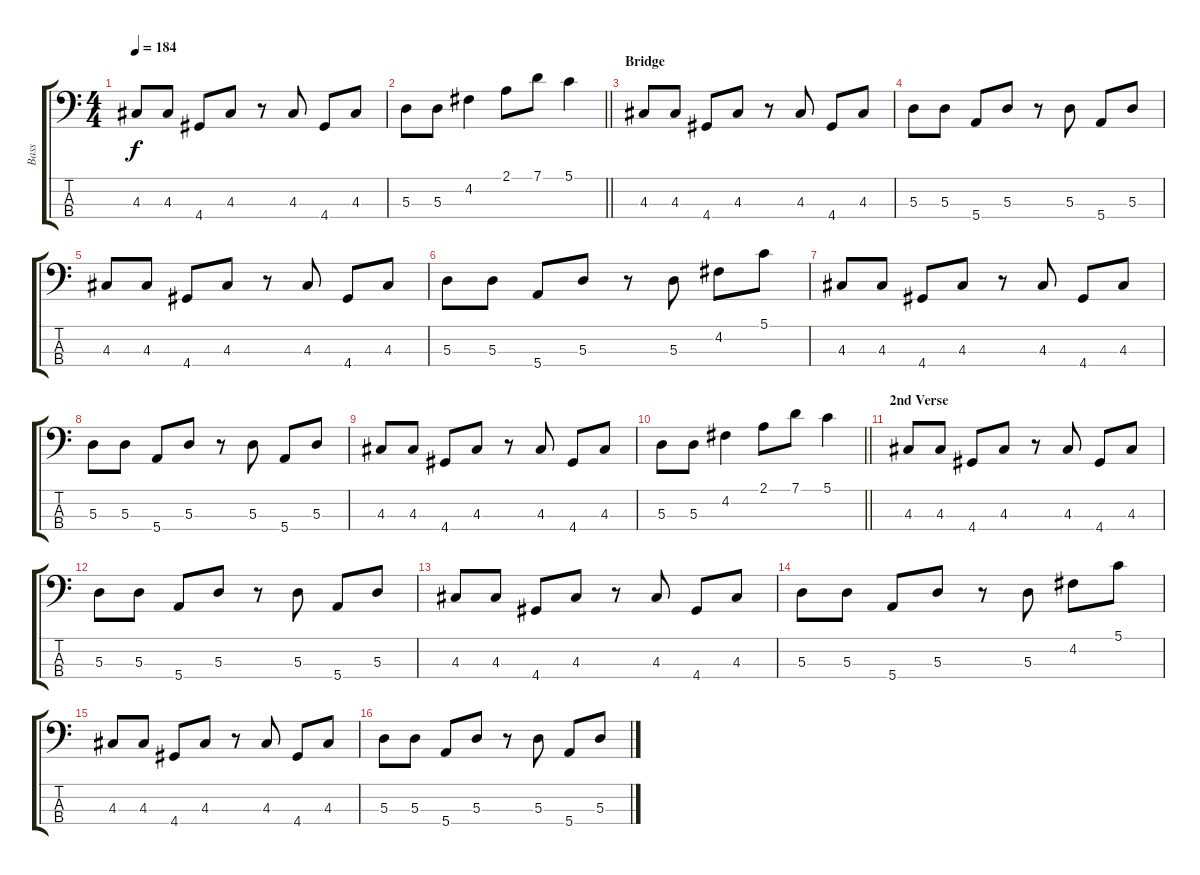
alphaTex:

\track ("Bass" "Bass") {instrument electricbasspick}
\staff {score tabs}
\tuning (G2 D2 A1 E1) {hide}
\ts (4 4)
\tempo 184
\clef f4
\ks c
4.3.8{dy f} 4.3.8 4.4.8 4.3.8 r.8 4.3.8 4.4.8 4.3.8 |
\barLineRight lightlight
5.3.8 5.3.8 4.2.4 2.1.8 7.1.8 5.1.4 |
\section ("" "Bridge")
4.3.8 4.3.8 4.4.8 4.3.8 r.8 4.3.8 4.4.8 4.3.8 |
5.3.8 5.3.8 5.4.8 5.3.8 r.8 5.3.8 5.4.8 5.3.8 |
4.3.8 4.3.8 4.4.8 4.3.8 r.8 4.3.8 4.4.8 4.3.8 |
5.3.8 5.3.8 5.4.8 5.3.8 r.8 5.3.8 4.2.8 5.1.8 |
4.3.8 4.3.8 4.4.8 4.3.8 r.8 4.3.8 4.4.8 4.3.8 |
5.3.8 5.3.8 5.4.8 5.3.8 r.8 5.3.8 5.4.8 5.3.8 |
4.3.8 4.3.8 4.4.8 4.3.8 r.8 4.3.8 4.4.8 4.3.8 |
\barLineRight lightlight
5.3.8 5.3.8 4.2.4 2.1.8 7.1.8 5.1.4 |
\section ("" "2nd Verse")
4.3.8 4.3.8 4.4.8 4.3.8 r.8 4.3.8 4.4.8 4.3.8 |
5.3.8 5.3.8 5.4.8 5.3.8 r.8 5.3.8 5.4.8 5.3.8 |
4.3.8 4.3.8 4.4.8 4.3.8 r.8 4.3.8 4.4.8 4.3.8 |
5.3.8 5.3.8 5.4.8 5.3.8 r.8 5.3.8 4.2.8 5.1.8 |
4.3.8 4.3.8 4.4.8 4.3.8 r.8 4.3.8 4.4.8 4.3.8 |
5.3.8 5.3.8 5.4.8 5.3.8 r.8 5.3.8 5.4.8 5.3.8
